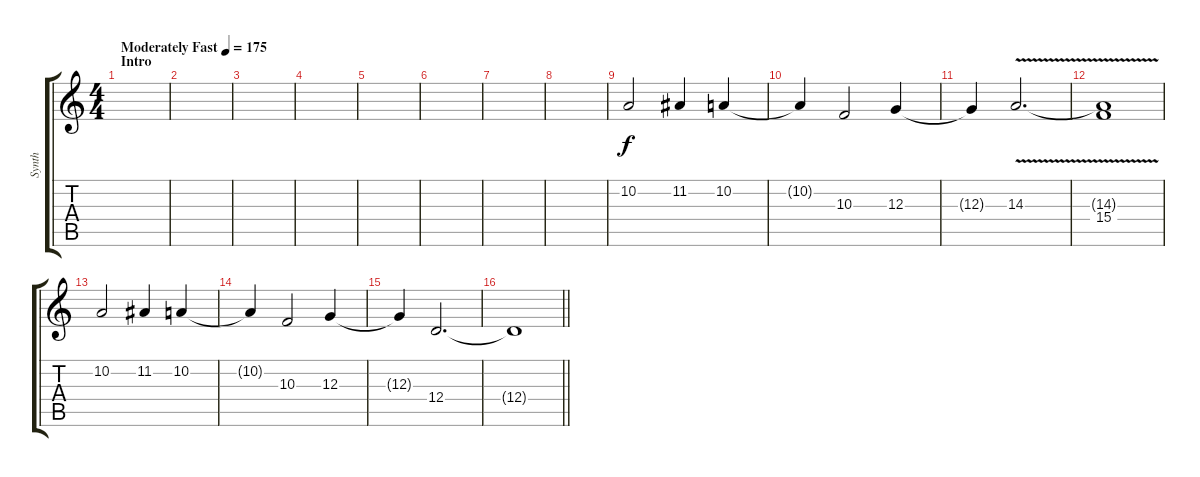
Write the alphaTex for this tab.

\track ("Synth" "Synth") {instrument lead2sawtooth}
\staff {score tabs}
\tuning (E4 B3 G3 D3 A2 E2) {hide}
\ts (4 4)
\section ("" "Intro")
\tempo (175 "Moderately Fast")
\clef g2
\ks c
|
|
|
|
|
|
|
|
10.2.2 11.2.4 10.2.4 |
10.2{t}.4 10.3.2 12.3.4 |
12.3{t}.4 14.3{v}.2{d} |
(14.3{t} 15.4).1 |
10.2.2 11.2.4 10.2.4 |
10.2{t}.4 10.3.2 12.3.4 |
12.3{t}.4 12.4.2{d} |
\barLineRight lightlight
12.4{t}.1
